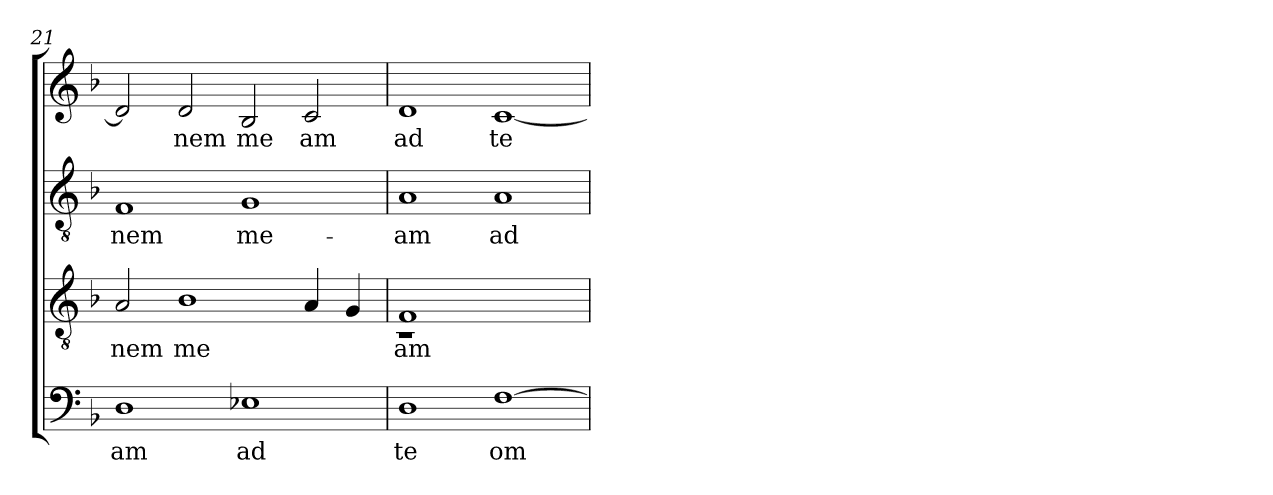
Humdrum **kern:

**kern	**text	**kern	**text	**kern	**text	**kern	**text
*part4	*part4	*part3	*part3	*part2	*part2	*part1	*part1
*staff4	*staff4	*staff3	*staff3	*staff2	*staff2	*staff1	*staff1
!!LO:PB:g=z
*clefF4	*	*clefGv2	*	*clefGv2	*	*clefG2	*
*k[b-]	*	*k[b-]	*	*k[b-]	*	*k[b-]	*
*F:	*	*F:	*	*F:	*	*F:	*
=21	=21	=21	=21	=21	=21	=21	=21
!	!LO:LY:b	!	!LO:LY:b	!	!LO:LY:b	!	!
1D	am	2A/	nem	1F	nem	2d/]	.
!	!	!	!LO:LY:b	!	!	!	!LO:LY:b
.	.	1B-	me	.	.	2d/	nem
!	!LO:LY:b	!	!	!	!LO:LY:b	!	!LO:LY:b
1E-X	ad	.	.	1G	me-	2B-/	me
!	!	!	!	!	!	!	!LO:LY:b
.	.	4A/	.	.	.	2c/	am
.	.	4G/	.	.	.	.	.
=22	=22	=22	=22	=22	=22	=22	=22
*	*	*^	*	*	*	*	*
!	!LO:LY:b	!	!LO:N:vis=1	!LO:LY:b	!	!LO:LY:b	!	!LO:LY:b
1D	te	1F	0rC	am	1A	-am	1d	ad
!	!LO:LY:b	!	!	!	!	!LO:LY:b	!	!LO:LY:b
[>1F	om	1ryy	.	.	1A	ad	[<1c	te
*	*	*v	*v	*	*	*	*	*
=	=	=	=	=	=	=	=
*-	*-	*-	*-	*-	*-	*-	*-
